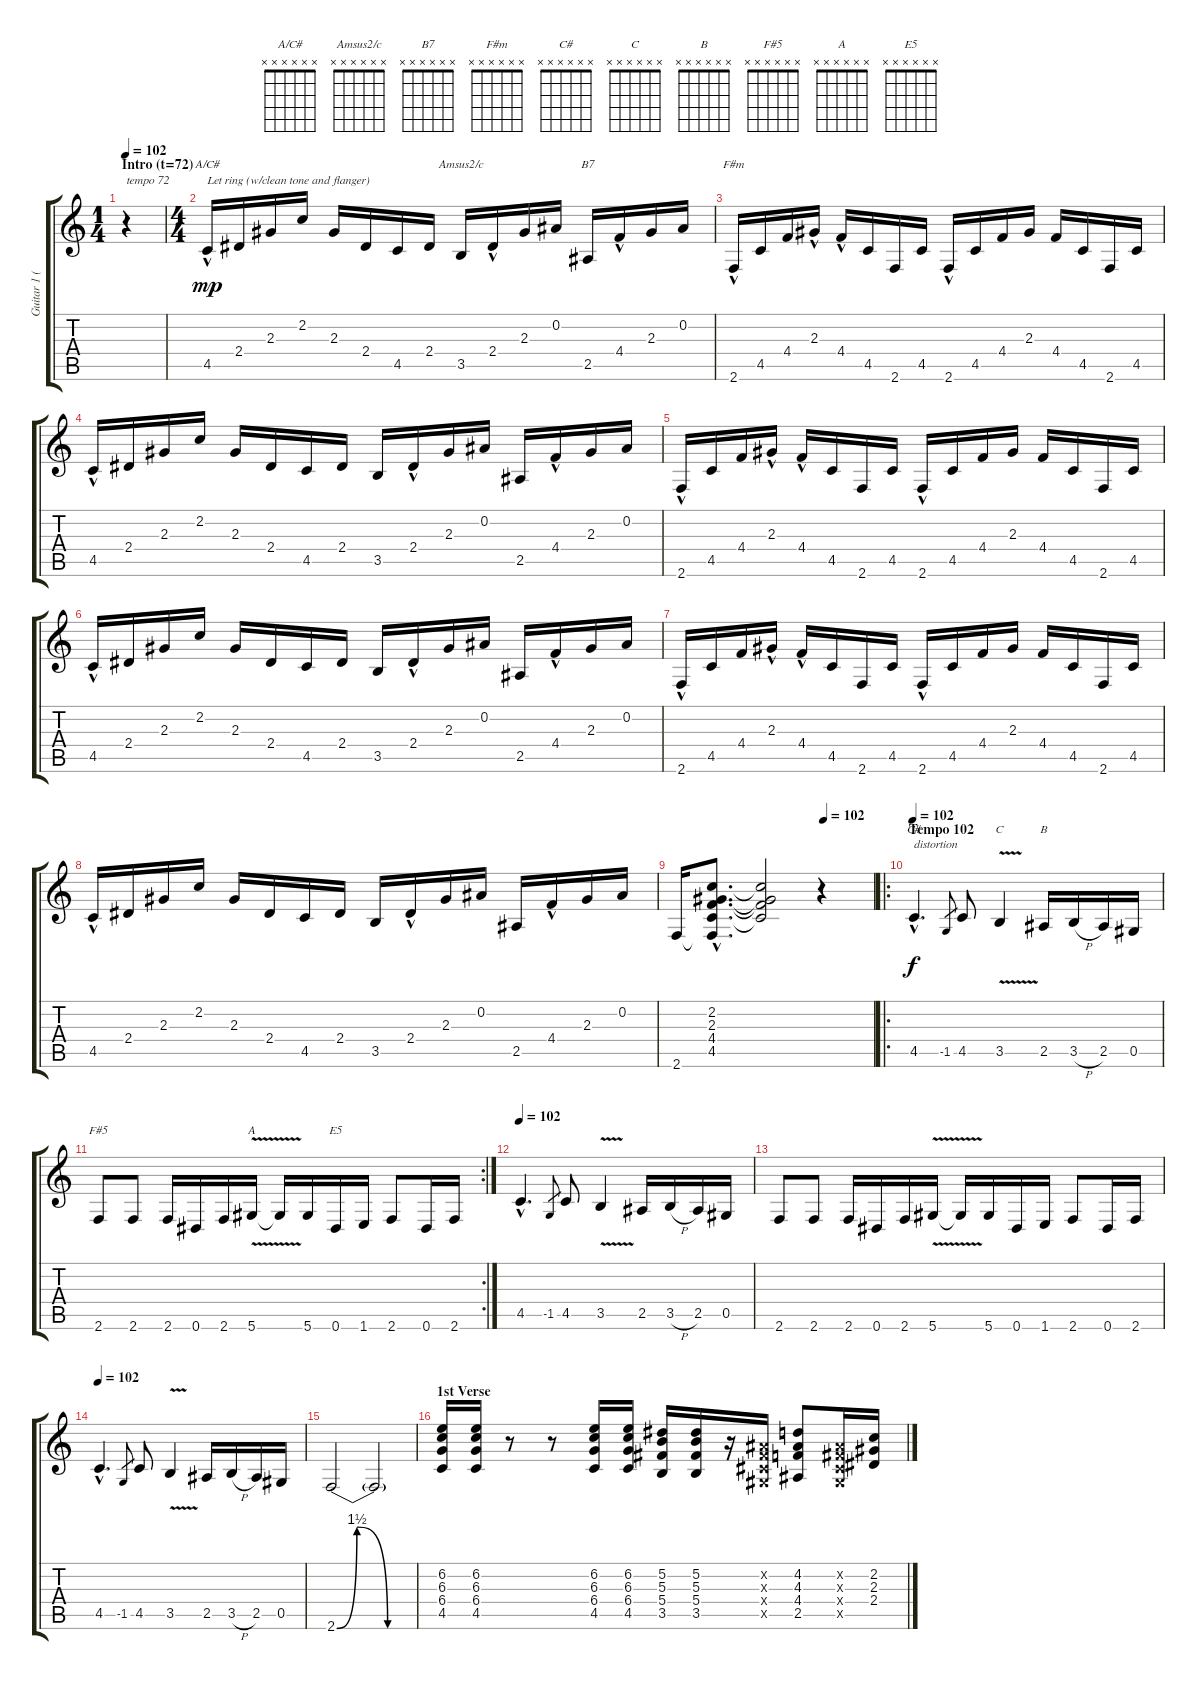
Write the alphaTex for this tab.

\track ("Guitar 1 (Slash)" "Guitar 1 (") {instrument overdrivenguitar}
\staff {score tabs}
\tuning (Eb4 Bb3 Gb3 Db3 Ab2 Eb2) {hide}
\chord ("A/C#" x x x x x x)
\chord ("Amsus2/c" x x x x x x)
\chord ("B7" x x x x x x)
\chord ("F#m" x x x x x x)
\chord ("C#" x x x x x x)
\chord ("C" x x x x x x)
\chord ("B" x x x x x x)
\chord ("F#5" x x x x x x)
\chord ("A" x x x x x x)
\chord ("E5" x x x x x x)
\ts (1 4)
\section ("" "Intro (t=72)")
\tempo 102
\tempo 72
\tempo 102
\clef g2
\ks c
r.4{txt "tempo 72" dy mp instrument electricguitarjazz} |
\ts (4 4)
4.5{hac}.16{ch "A/C#" txt "Let ring (w/clean tone and flanger)"} 2.4.16 2.3.16 2.2.16 2.3.16 2.4.16 4.5.16 2.4.16 3.5.16{ch "Amsus2/c"} 2.4{hac}.16 2.3.16 0.2.16 2.5.16{ch "B7"} 4.4{hac}.16 2.3.16 0.2.16 |
2.6{hac}.16{ch "F#m"} 4.5.16 4.4.16 2.3{hac}.16 4.4{hac}.16 4.5.16 2.6.16 4.5.16 2.6{hac}.16 4.5.16 4.4.16 2.3.16 4.4.16 4.5.16 2.6.16 4.5.16 |
4.5{hac}.16 2.4.16 2.3.16 2.2.16 2.3.16 2.4.16 4.5.16 2.4.16 3.5.16 2.4{hac}.16 2.3.16 0.2.16 2.5.16 4.4{hac}.16 2.3.16 0.2.16 |
2.6{hac}.16 4.5.16 4.4.16 2.3{hac}.16 4.4{hac}.16 4.5.16 2.6.16 4.5.16 2.6{hac}.16 4.5.16 4.4.16 2.3.16 4.4.16 4.5.16 2.6.16 4.5.16 |
4.5{hac}.16 2.4.16 2.3.16 2.2.16 2.3.16 2.4.16 4.5.16 2.4.16 3.5.16 2.4{hac}.16 2.3.16 0.2.16 2.5.16 4.4{hac}.16 2.3.16 0.2.16 |
2.6{hac}.16 4.5.16 4.4.16 2.3{hac}.16 4.4{hac}.16 4.5.16 2.6.16 4.5.16 2.6{hac}.16 4.5.16 4.4.16 2.3.16 4.4.16 4.5.16 2.6.16 4.5.16 |
4.5{hac}.16 2.4.16 2.3.16 2.2.16 2.3.16 2.4.16 4.5.16 2.4.16 3.5.16 2.4{hac}.16 2.3.16 0.2.16 2.5.16 4.4{hac}.16 2.3.16 0.2.16 |
\tempo (102 0.75)
2.6.16 (2.2{hac} 2.3{hac} 4.4{hac} 4.5{hac} 2.6{hac t}).8{d} (2.2{t} 2.3{t} 4.4{t} 4.5{t}).2 r.4 |
\ro
\section ("" "Tempo 102")
\tempo 102
4.5{hac}.4{d ch "C#" txt "distortion" dy f instrument overdrivenguitar} -1.5.8{gr} 4.5.8 3.5{v}.4{ch "C"} 2.5.16{ch "B"} 3.5{h}.16 2.5.16 0.5.16 |
\rc 2
2.6.8{ch "F#5"} 2.6.8 2.6.16 0.6.16 2.6.16 5.6{v}.16{ch "A"} 5.6{t}.16 5.6.16 0.6.16{ch "E5"} 1.6.16 2.6.8 0.6.16 2.6.16 |
\tempo 102
4.5{hac}.4{d instrument overdrivenguitar} -1.5.8{gr} 4.5.8 3.5{v}.4 2.5.16 3.5{h}.16 2.5.16 0.5.16 |
2.6.8 2.6.8 2.6.16 0.6.16 2.6.16 5.6{v}.16 5.6{t}.16 5.6.16 0.6.16 1.6.16 2.6.8 0.6.16 2.6.16 |
\tempo 102
4.5{hac}.4{d instrument overdrivenguitar} -1.5.8{gr} 4.5.8 3.5{v}.4 2.5.16 3.5{h}.16 2.5.16 0.5.16 |
2.6{be (custom 0 0 15 6 38 0 45 0 60 0)}.2 2.6{t}.2 |
\section ("" "1st Verse")
(6.2 6.3 6.4 4.5).16 (6.2 6.3 6.4 4.5).16 r.8 r.8 (6.2 6.3 6.4 4.5).16 (6.2 6.3 6.4 4.5).16 (5.2 5.3 5.4 3.5).16 (5.2 5.3 5.4 3.5).16 r.16 (0.2{x} 0.3{x} 0.4{x} 0.5{x}).16 (4.2 4.3 4.4 2.5).8 (0.2{x} 0.3{x} 0.4{x} 0.5{x}).16 (2.2 2.3 2.4).16
